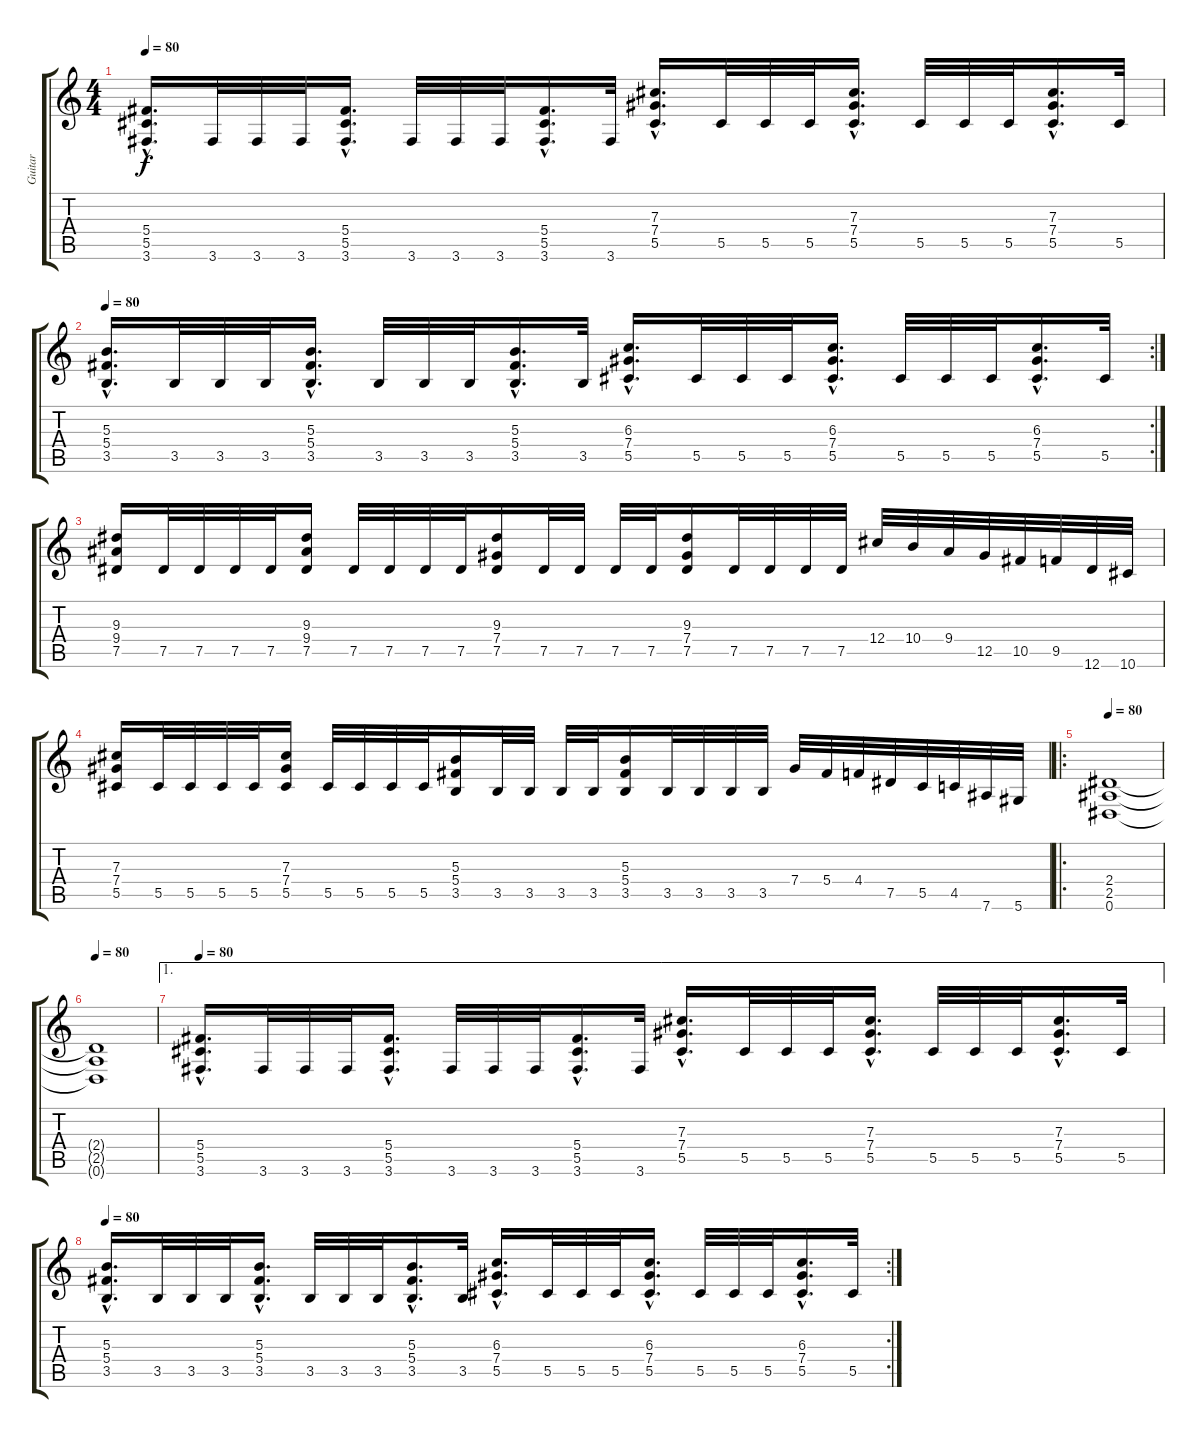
\track ("Guitar" "Guitar") {instrument distortionguitar}
\staff {score tabs}
\tuning (Eb4 Bb3 Gb3 Db3 Ab2 Eb2) {hide}
\ts (4 4)
\tempo 80
\clef g2
\ks c
(5.4{hac} 5.5{hac} 3.6{hac}).16{d dy f} 3.6.32 3.6.32 3.6.32 (5.4{hac} 5.5{hac} 3.6{hac}).16{d} 3.6.32 3.6.32 3.6.32 (5.4{hac} 5.5{hac} 3.6{hac}).16{d} 3.6.32 (7.3{hac} 7.4{hac} 5.5{hac}).16{d} 5.5.32 5.5.32 5.5.32 (7.3{hac} 7.4{hac} 5.5{hac}).16{d} 5.5.32 5.5.32 5.5.32 (7.3{hac} 7.4{hac} 5.5{hac}).16{d} 5.5.32 |
\rc 2
\tempo 80
(5.3{hac} 5.4{hac} 3.5{hac}).16{d} 3.5.32 3.5.32 3.5.32 (5.3{hac} 5.4{hac} 3.5{hac}).16{d} 3.5.32 3.5.32 3.5.32 (5.3{hac} 5.4{hac} 3.5{hac}).16{d} 3.5.32 (6.3{hac} 7.4{hac} 5.5{hac}).16{d} 5.5.32 5.5.32 5.5.32 (6.3{hac} 7.4{hac} 5.5{hac}).16{d} 5.5.32 5.5.32 5.5.32 (6.3{hac} 7.4{hac} 5.5{hac}).16{d} 5.5.32 |
(9.3 9.4 7.5).16 7.5.32 7.5.32 7.5.32 7.5.32 (9.3 9.4 7.5).16 7.5.32 7.5.32 7.5.32 7.5.32 (9.3 7.4 7.5).16 7.5.32 7.5.32 7.5.32 7.5.32 (9.3 7.4 7.5).16 7.5.32 7.5.32 7.5.32 7.5.32 12.4.32 10.4.32 9.4.32 12.5.32 10.5.32 9.5.32 12.6.32 10.6.32 |
(7.3 7.4 5.5).16 5.5.32 5.5.32 5.5.32 5.5.32 (7.3 7.4 5.5).16 5.5.32 5.5.32 5.5.32 5.5.32 (5.3 5.4 3.5).16 3.5.32 3.5.32 3.5.32 3.5.32 (5.3 5.4 3.5).16 3.5.32 3.5.32 3.5.32 3.5.32 7.4.32 5.4.32 4.4.32 7.5.32 5.5.32 4.5.32 7.6.32 5.6.32 |
\ro
\tempo 80
(2.4 2.5 0.6).1 |
\tempo 80
(2.4{t} 2.5{t} 0.6{t}).1 |
\ae 1
\tempo 80
(5.4{hac} 5.5{hac} 3.6{hac}).16{d} 3.6.32 3.6.32 3.6.32 (5.4{hac} 5.5{hac} 3.6{hac}).16{d} 3.6.32 3.6.32 3.6.32 (5.4{hac} 5.5{hac} 3.6{hac}).16{d} 3.6.32 (7.3{hac} 7.4{hac} 5.5{hac}).16{d} 5.5.32 5.5.32 5.5.32 (7.3{hac} 7.4{hac} 5.5{hac}).16{d} 5.5.32 5.5.32 5.5.32 (7.3{hac} 7.4{hac} 5.5{hac}).16{d} 5.5.32 |
\rc 2
\tempo 80
(5.3{hac} 5.4{hac} 3.5{hac}).16{d} 3.5.32 3.5.32 3.5.32 (5.3{hac} 5.4{hac} 3.5{hac}).16{d} 3.5.32 3.5.32 3.5.32 (5.3{hac} 5.4{hac} 3.5{hac}).16{d} 3.5.32 (6.3{hac} 7.4{hac} 5.5{hac}).16{d} 5.5.32 5.5.32 5.5.32 (6.3{hac} 7.4{hac} 5.5{hac}).16{d} 5.5.32 5.5.32 5.5.32 (6.3{hac} 7.4{hac} 5.5{hac}).16{d} 5.5.32
